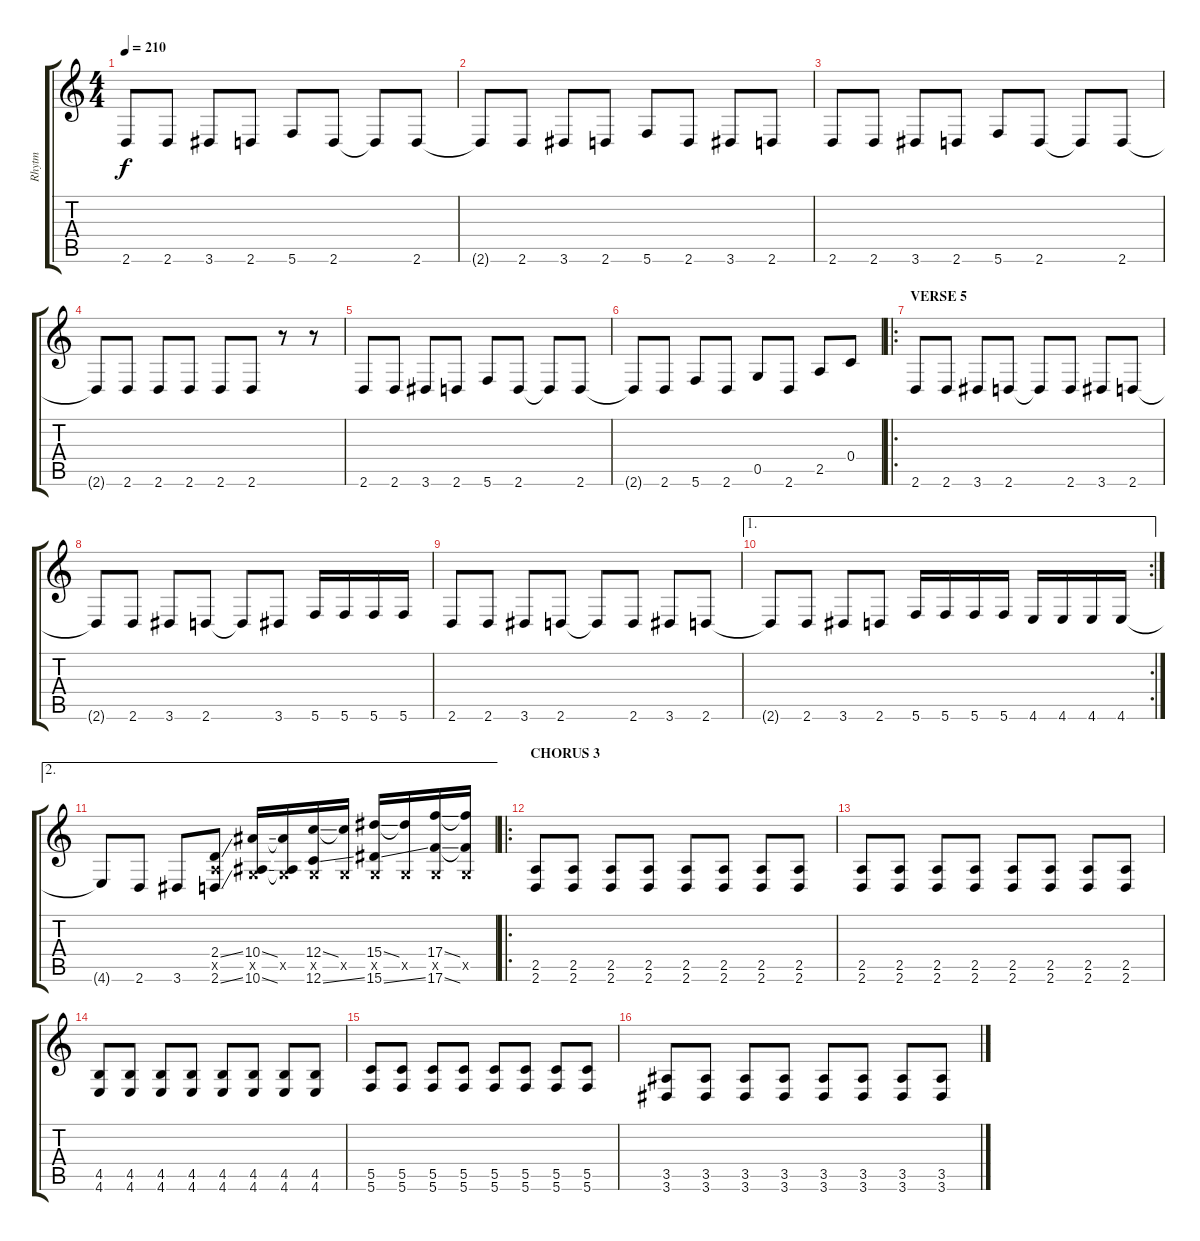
\track ("Rhytm" "Rhytm") {instrument distortionguitar}
\staff {score tabs}
\tuning (D4 A3 F3 C3 G2 C2) {hide}
\ts (4 4)
\tempo 210
\clef g2
\ks c
2.6.8{dy f} 2.6.8 3.6.8 2.6.8 5.6.8 2.6.8 2.6{t}.8 2.6.8 |
2.6{t}.8 2.6.8 3.6.8 2.6.8 5.6.8 2.6.8 3.6.8 2.6.8 |
2.6.8 2.6.8 3.6.8 2.6.8 5.6.8 2.6.8 2.6{t}.8 2.6.8 |
2.6{t}.8 2.6.8 2.6.8 2.6.8 2.6.8 2.6.8 r.8 r.8 |
2.6.8 2.6.8 3.6.8 2.6.8 5.6.8 2.6.8 2.6{t}.8 2.6.8 |
2.6{t}.8 2.6.8 5.6.8 2.6.8 0.5.8 2.6.8 2.5.8 0.4.8 |
\ro
\section ("" "VERSE 5")
2.6.8 2.6.8 3.6.8 2.6.8 2.6{t}.8 2.6.8 3.6.8 2.6.8 |
2.6{t}.8 2.6.8 3.6.8 2.6.8 2.6{t}.8 3.6.8 5.6.16 5.6.16 5.6.16 5.6.16 |
2.6.8 2.6.8 3.6.8 2.6.8 2.6{t}.8 2.6.8 3.6.8 2.6.8 |
\ae 1
\rc 2
2.6{t}.8 2.6.8 3.6.8 2.6.8 5.6.16 5.6.16 5.6.16 5.6.16 4.6.16 4.6.16 4.6.16 4.6.16 |
\ae 2
4.6{t}.8 2.6.8 3.6.8 (2.4{ss} 2.5{x} 2.6{ss}).8 (10.4{ss} 0.5{x} 10.6{ss}).16 (10.4{t} 0.5{x} 10.6{t}).16 (12.4{ss} 0.5{x} 12.6{ss}).16 (12.4{t} 0.5{x}).16 (15.4{ss} 0.5{x} 15.6{ss}).16 (15.4{t} 0.5{x}).16 (17.4{ss} 0.5{x} 17.6{ss}).16 (17.4{t} 0.5{x} 17.6{t}).16 |
\ro
\section ("" "CHORUS 3")
(2.5 2.6).8 (2.5 2.6).8 (2.5 2.6).8 (2.5 2.6).8 (2.5 2.6).8 (2.5 2.6).8 (2.5 2.6).8 (2.5 2.6).8 |
(2.5 2.6).8 (2.5 2.6).8 (2.5 2.6).8 (2.5 2.6).8 (2.5 2.6).8 (2.5 2.6).8 (2.5 2.6).8 (2.5 2.6).8 |
(4.5 4.6).8 (4.5 4.6).8 (4.5 4.6).8 (4.5 4.6).8 (4.5 4.6).8 (4.5 4.6).8 (4.5 4.6).8 (4.5 4.6).8 |
(5.5 5.6).8 (5.5 5.6).8 (5.5 5.6).8 (5.5 5.6).8 (5.5 5.6).8 (5.5 5.6).8 (5.5 5.6).8 (5.5 5.6).8 |
(3.5 3.6).8 (3.5 3.6).8 (3.5 3.6).8 (3.5 3.6).8 (3.5 3.6).8 (3.5 3.6).8 (3.5 3.6).8 (3.5 3.6).8
